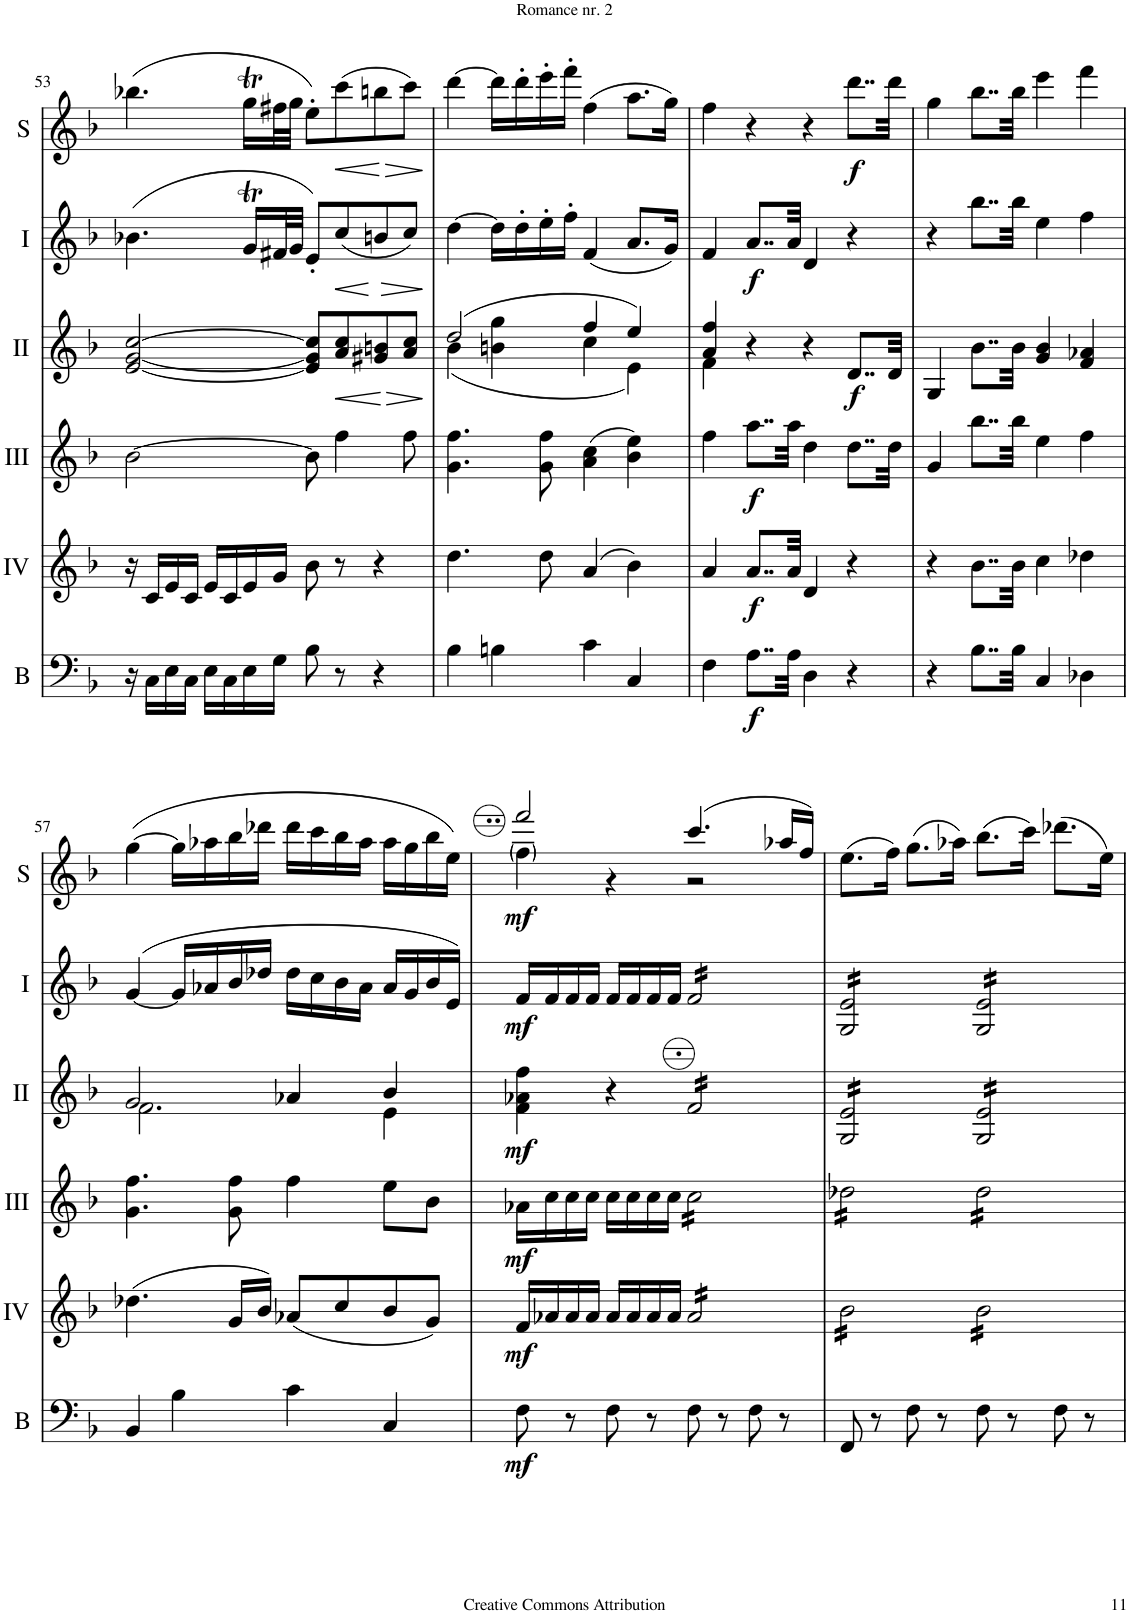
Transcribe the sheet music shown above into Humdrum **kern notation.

**kern	**dynam	**kern	**dynam	**kern	**dynam	**kern	**dynam	**kern	**dynam	**kern	**dynam
*part6	*part6	*part5	*part5	*part4	*part4	*part3	*part3	*part2	*part2	*part1	*part1
*staff6	*staff6	*staff5	*staff5	*staff4	*staff4	*staff3	*staff3	*staff2	*staff2	*staff1	*staff1
*I"Bass	*	*I"Acc. 4	*	*I"Acc. 3	*	*I"Acc. 2	*	*I"Acc. 1	*	*I"Solo	*
*I'B	*	*	*	*	*	*	*	*	*	*I'S	*
!!LO:PB:g=z
*clefF4	*	*clefG2	*	*clefG2	*	*clefG2	*	*clefG2	*	*clefG2	*
*Trd7c12	*	*Trd7c12	*	*Trd7c12	*	*	*	*	*	*	*
*k[b-]	*	*k[b-]	*	*k[b-]	*	*k[b-]	*	*k[b-]	*	*k[b-]	*
*M4/4	*	*M4/4	*	*M4/4	*	*M4/4	*	*M4/4	*	*M4/4	*
*met(c)	*	*met(c)	*	*met(c)	*	*met(c)	*	*met(c)	*	*met(c)	*
=53	=53	=53	=53	=53	=53	=53	=53	=53	=53	=53	=53
16r	.	16r	.	[2b-\	.	[2E/ [2G/ [2c/	.	(4.b-X\	.	(4.bb-X\	.
16C\LL	.	16c/LL	.	.	.	.	.	.	.	.	.
16E\	.	16e/	.	.	.	.	.	.	.	.	.
16C\JJ	.	16c/JJ	.	.	.	.	.	.	.	.	.
16E\LL	.	16e/LL	.	.	.	.	.	.	.	.	.
16C\	.	16c/	.	.	.	.	.	.	.	.	.
16E\	.	16e/	.	.	.	.	.	16gT/LL	.	16ggT\LL	.
16G\JJ	.	16g/JJ	.	.	.	.	.	32f#X/L	.	32ff#X\L	.
.	.	.	.	.	.	.	.	32g/JJJ	.	32gg\JJJ	.
8B-\	.	8b-\	.	8b-\]	.	8E/] 8G/] 8c/]L	.	8e'/L)	.	8ee'\L)	.
!	!	!	!	!	!	!	!LO:HP:b	!	!LO:HP:b	!	!LO:HP:b
8r	.	8r	.	4ff\	.	8A/ 8c/	<	(8cc/	<	(8ccc\	<
!	!	!	!	!	!	!	!LO:HP:b	!	!LO:HP:n=1:b	!	!LO:HP:b
4r	.	4r	.	.	.	8G#X/ 8Bn/	>	8bn/	[ >	8bbn\	>
.	.	.	.	8ff\	.	8A/ 8c/J	[	8cc/J)	.	8ccc\J)	[
.	.	.	.	.	.	.	]	.	]	.	]
=54	=54	=54	=54	=54	=54	=54	=54	=54	=54	=54	=54
*	*	*	*	*	*	*^	*	*	*	*	*
4B-\	.	4.dd\	.	4.g\ 4.ff\	.	(2d/	(4B-\	.	[4dd\	.	[4ddd\	.
4Bn\	.	.	.	.	.	.	4Bn\ 4g\	.	16dd\LL]	.	16ddd\LL]	.
.	.	.	.	.	.	.	.	.	16dd'\	.	16ddd'\	.
.	.	8dd\	.	8g\ 8ff\	.	.	.	.	16ee'\	.	16eee'\	.
.	.	.	.	.	.	.	.	.	16ff'\JJ	.	16fff'\JJ	.
4c\	.	(4a/	.	(4a\ 4cc\	.	4f/	4c\	.	(4f/	.	(4ff\	.
4C/	.	4b-\)	.	4b-\ 4ee\)	.	4e/)	4E\)	.	8.a/L	.	8.aa\L	.
.	.	.	.	.	.	.	.	.	16g/Jk)	.	16gg\Jk)	.
=55	=55	=55	=55	=55	=55	=55	=55	=55	=55	=55	=55	=55
*	*	*	*	*^	*	*	*	*	*	*	*	*
4F\	.	4a/	.	4ff\	2.ryy	.	4A/ 4f/	4F\	.	4f/	.	4ff\	.
!	!LO:DY:b	!	!LO:DY:b	!	!	!LO:DY:b	!	!	!	!	!LO:DY:b	!	!
8..A\L	f	8..a/L	f	8..aa\L	.	f	4r	4ryy	.	8..a/L	f	4r	.
32A\Jkk	.	32a/Jkk	.	32aa\Jkk	.	.	.	.	.	32a/Jkk	.	.	.
4D\	.	4d/	.	4dd\	.	.	4r	4ryy	.	4d/	.	4r	.
!	!	!	!	!	!	!	!	!	!LO:DY:b	!	!	!	!LO:DY:b
4r	.	4r	.	8..dd\L	4ryy	.	8..D/L	4ryy	f	4r	.	8..ddd\L	f
.	.	.	.	32dd\Jkk	.	.	32D/Jkk	.	.	.	.	32ddd\Jkk	.
*	*	*	*	*v	*v	*	*	*	*	*	*	*	*
*	*	*	*	*	*	*v	*v	*	*	*	*	*
=56	=56	=56	=56	=56	=56	=56	=56	=56	=56	=56	=56
4r	.	4r	.	4g/	.	4GG/	.	4r	.	4gg\	.
8..B-\L	.	8..b-\L	.	8..bb-\L	.	8..B-\L	.	8..bb-\L	.	8..bb-\L	.
32B-\Jkk	.	32b-\Jkk	.	32bb-\Jkk	.	32B-\Jkk	.	32bb-\Jkk	.	32bb-\Jkk	.
4C/	.	4cc\	.	4ee\	.	4G/ 4B-/	.	4ee\	.	4eee\	.
4D-X\	.	4dd-X\	.	4ff\	.	4F/ 4A-X/	.	4ff\	.	4fff\	.
!!LO:LB:g=z
=57	=57	=57	=57	=57	=57	=57	=57	=57	=57	=57	=57
*	*	*	*	*	*	*^	*	*	*	*	*
4BB-/	.	(4.dd-X\	.	4.g\ 4.ff\	.	2G/	2.F\	.	([4g/	.	([4gg\	.
4B-\	.	.	.	.	.	.	.	.	16g/LL]	.	16gg\LL]	.
.	.	.	.	.	.	.	.	.	16a-X/	.	16aa-X\	.
.	.	16g/LL	.	8g\ 8ff\	.	.	.	.	16b-/	.	16bb-\	.
.	.	16b-/JJ)	.	.	.	.	.	.	16dd-X/JJ	.	16ddd-X\JJ	.
4c\	.	(8a-X/L	.	4ff\	.	4A-X/	.	.	16dd-\LL	.	16ddd-\LL	.
.	.	.	.	.	.	.	.	.	16cc\	.	16ccc\	.
.	.	8cc/	.	.	.	.	.	.	16b-\	.	16bb-\	.
.	.	.	.	.	.	.	.	.	16a-\JJ	.	16aa-\JJ	.
4C/	.	8b-/	.	8ee\L	.	4B-/	4E\	.	16a-/LL	.	16aa-\LL	.
.	.	.	.	.	.	.	.	.	16g/	.	16gg\	.
.	.	8g/J)	.	8b-\J	.	.	.	.	16b-/	.	16bb-\	.
.	.	.	.	.	.	.	.	.	16e/JJ)	.	16ee\JJ)	.
*	*	*	*	*	*	*v	*v	*	*	*	*	*
=58	=58	=58	=58	=58	=58	=58	=58	=58	=58	=58	=58
*	*	*	*	*	*	*	*	*	*	*^	*
!	!LO:DY:b	!	!LO:DY:b	!	!LO:DY:b	!	!LO:DY:b	!	!LO:DY:b	!	!	!LO:DY:b
8F\	mf	16f/LL	mf	16a-X\LL	mf	4F\ 4A-X\ 4f\	mf	16f/LL	mf	2fff/	4ff\	mf
.	.	16a-X/	.	16cc\	.	.	.	16f/	.	.	.	.
8r	.	16a-/	.	16cc\	.	.	.	16f/	.	.	.	.
.	.	16a-/JJ	.	16cc\JJ	.	.	.	16f/JJ	.	.	.	.
8F\	.	16a-/LL	.	16cc\LL	.	4r	.	16f/LL	.	.	4r	.
.	.	16a-/	.	16cc\	.	.	.	16f/	.	.	.	.
8r	.	16a-/	.	16cc\	.	.	.	16f/	.	.	.	.
.	.	16a-/JJ	.	16cc\JJ	.	.	.	16f/JJ	.	.	.	.
*	*	*tremolo	*	*	*	*	*	*	*	*	*	*
*	*	*	*	*tremolo	*	*	*	*	*	*	*	*
*	*	*	*	*	*	*tremolo	*	*	*	*	*	*
*	*	*	*	*	*	*	*	*tremolo	*	*	*	*
8F\	.	16a-/LL	.	16cc\LL	.	16f/LL	.	16f/LL	.	(4.ccc/	2r	.
.	.	16a-/	.	16cc\	.	16f/	.	16f/	.	.	.	.
8r	.	16a-/	.	16cc\	.	16f/	.	16f/	.	.	.	.
.	.	16a-/	.	16cc\	.	16f/	.	16f/	.	.	.	.
8F\	.	16a-/	.	16cc\	.	16f/	.	16f/	.	.	.	.
.	.	16a-/	.	16cc\	.	16f/	.	16f/	.	.	.	.
8r	.	16a-/	.	16cc\	.	16f/	.	16f/	.	16aa-X/LL	.	.
.	.	16a-/JJ	.	16cc\JJ	.	16f/JJ	.	16f/JJ	.	16ff/JJ)	.	.
*	*	*	*	*	*	*	*	*	*	*v	*v	*
=59	=59	=59	=59	=59	=59	=59	=59	=59	=59	=59	=59
8FF/	.	16b-\LL	.	16dd-X\LL	.	16G/ 16e/LL	.	16G/ 16e/LL	.	(8.ee\L	.
.	.	16b-\	.	16dd-X\	.	16G/ 16e/	.	16G/ 16e/	.	.	.
8r	.	16b-\	.	16dd-X\	.	16G/ 16e/	.	16G/ 16e/	.	.	.
.	.	16b-\	.	16dd-X\	.	16G/ 16e/	.	16G/ 16e/	.	16ff\Jk)	.
8F\	.	16b-\	.	16dd-X\	.	16G/ 16e/	.	16G/ 16e/	.	(8.gg\L	.
.	.	16b-\	.	16dd-X\	.	16G/ 16e/	.	16G/ 16e/	.	.	.
8r	.	16b-\	.	16dd-X\	.	16G/ 16e/	.	16G/ 16e/	.	.	.
.	.	16b-\JJ	.	16dd-X\JJ	.	16G/ 16e/JJ	.	16G/ 16e/JJ	.	16aa-X\Jk)	.
8F\	.	16b-\LL	.	16dd-\LL	.	16G/ 16e/LL	.	16G/ 16e/LL	.	(8.bb-\L	.
.	.	16b-\	.	16dd-\	.	16G/ 16e/	.	16G/ 16e/	.	.	.
8r	.	16b-\	.	16dd-\	.	16G/ 16e/	.	16G/ 16e/	.	.	.
.	.	16b-\	.	16dd-\	.	16G/ 16e/	.	16G/ 16e/	.	16ccc\Jk)	.
8F\	.	16b-\	.	16dd-\	.	16G/ 16e/	.	16G/ 16e/	.	(8.ddd-X\L	.
.	.	16b-\	.	16dd-\	.	16G/ 16e/	.	16G/ 16e/	.	.	.
8r	.	16b-\	.	16dd-\	.	16G/ 16e/	.	16G/ 16e/	.	.	.
.	.	16b-\JJ	.	16dd-\JJ	.	16G/ 16e/JJ	.	16G/ 16e/JJ	.	16ee\Jk)	.
*	*	*	*	*	*	*	*	*Xtremolo	*	*	*
*	*	*	*	*	*	*Xtremolo	*	*	*	*	*
*	*	*	*	*Xtremolo	*	*	*	*	*	*	*
*	*	*Xtremolo	*	*	*	*	*	*	*	*	*
=	=	=	=	=	=	=	=	=	=	=	=
*-	*-	*-	*-	*-	*-	*-	*-	*-	*-	*-	*-
